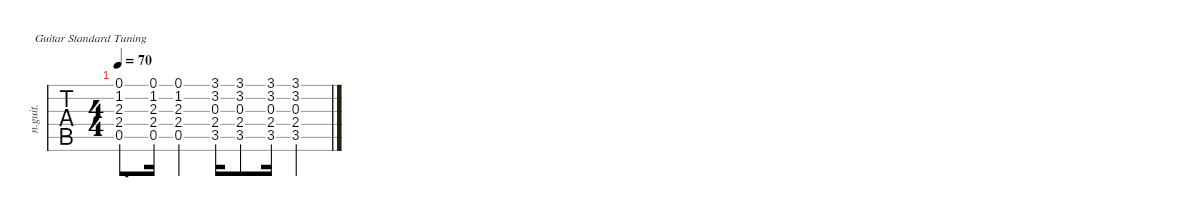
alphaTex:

\defaultSystemsLayout 4
\hideDynamics
\bracketExtendMode nobrackets
\otherSystemsTrackNameOrientation horizontal
\track ("Nylon/Steel Guitar 3" "n.guit.") {defaultSystemsLayout 4 multiBarRest instrument acousticguitarnylon}
\staff {tabs}
\tuning (E4 B3 G3 D3 A2 E2)
\ts (4 4)
\tempo 70
\clef g2
\ks c
(0.5 2.4 2.3 1.2 0.1).8{d dy mf} (0.5 2.4 2.3 1.2 0.1).16 (0.5 2.4 2.3 1.2 0.1).4 (3.1 3.2 0.3 2.4 3.5).16 (3.1 3.2 0.3 2.4 3.5).8 (3.1 3.2 0.3 2.4 3.5).16 (3.1 3.2 0.3 2.4 3.5).4
